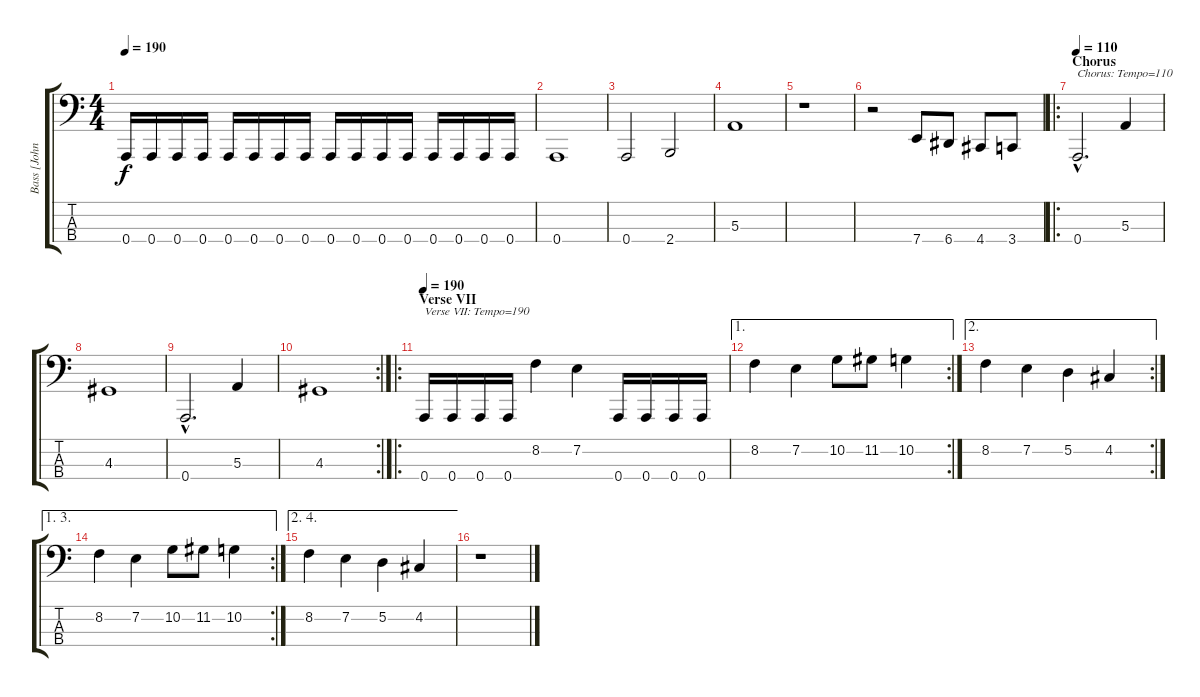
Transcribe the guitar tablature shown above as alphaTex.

\track ("Bass [John Vesano]" "Bass [John") {instrument electricbasspick}
\staff {score tabs}
\tuning (D2 A1 E1 A0) {hide}
\ts (4 4)
\tempo 190
\clef f4
\ks c
0.4.16{dy f} 0.4.16 0.4.16 0.4.16 0.4.16 0.4.16 0.4.16 0.4.16 0.4.16 0.4.16 0.4.16 0.4.16 0.4.16 0.4.16 0.4.16 0.4.16 |
0.4.1 |
0.4.2 2.4.2 |
5.3.1 |
r.1 |
r.2 7.4.8 6.4.8 4.4.8 3.4.8 |
\ro
\section ("" "Chorus")
\tempo 110
0.4{hac}.2{d txt "Chorus: Tempo=110"} 5.3.4 |
4.3.1 |
0.4{hac}.2{d} 5.3.4 |
\rc 2
4.3.1 |
\ro
\section ("" "Verse VII")
\tempo 190
0.4.16{txt "Verse VII: Tempo=190"} 0.4.16 0.4.16 0.4.16 8.2.4 7.2.4 0.4.16 0.4.16 0.4.16 0.4.16 |
\ae 1
\rc 2
8.2.4 7.2.4 10.2.8 11.2.8 10.2.4 |
\ae 2
\rc 2
8.2.4 7.2.4 5.2.4 4.2.4 |
\ae (1 3)
\rc 2
8.2.4 7.2.4 10.2.8 11.2.8 10.2.4 |
\ae (2 4)
8.2.4 7.2.4 5.2.4 4.2.4 |
r.1
